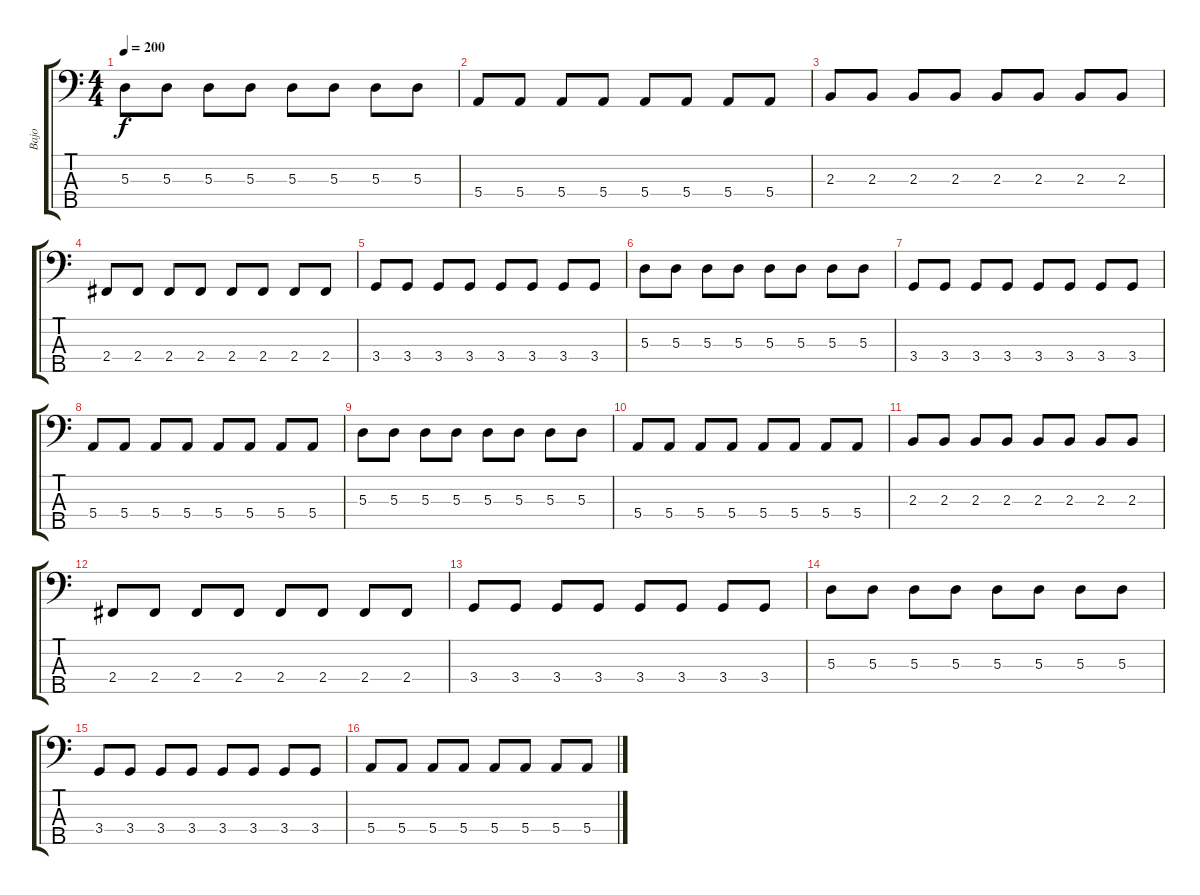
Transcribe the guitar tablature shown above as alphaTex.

\track ("Bajo" "Bajo") {instrument electricbassfinger}
\staff {score tabs}
\tuning (G2 D2 A1 E1 B0) {hide}
\ts (4 4)
\tempo 200
\clef f4
\ks c
5.3.8{dy f} 5.3.8 5.3.8 5.3.8 5.3.8 5.3.8 5.3.8 5.3.8 |
5.4.8 5.4.8 5.4.8 5.4.8 5.4.8 5.4.8 5.4.8 5.4.8 |
2.3.8 2.3.8 2.3.8 2.3.8 2.3.8 2.3.8 2.3.8 2.3.8 |
2.4.8 2.4.8 2.4.8 2.4.8 2.4.8 2.4.8 2.4.8 2.4.8 |
3.4.8 3.4.8 3.4.8 3.4.8 3.4.8 3.4.8 3.4.8 3.4.8 |
5.3.8 5.3.8 5.3.8 5.3.8 5.3.8 5.3.8 5.3.8 5.3.8 |
3.4.8 3.4.8 3.4.8 3.4.8 3.4.8 3.4.8 3.4.8 3.4.8 |
5.4.8 5.4.8 5.4.8 5.4.8 5.4.8 5.4.8 5.4.8 5.4.8 |
5.3.8 5.3.8 5.3.8 5.3.8 5.3.8 5.3.8 5.3.8 5.3.8 |
5.4.8 5.4.8 5.4.8 5.4.8 5.4.8 5.4.8 5.4.8 5.4.8 |
2.3.8 2.3.8 2.3.8 2.3.8 2.3.8 2.3.8 2.3.8 2.3.8 |
2.4.8 2.4.8 2.4.8 2.4.8 2.4.8 2.4.8 2.4.8 2.4.8 |
3.4.8 3.4.8 3.4.8 3.4.8 3.4.8 3.4.8 3.4.8 3.4.8 |
5.3.8 5.3.8 5.3.8 5.3.8 5.3.8 5.3.8 5.3.8 5.3.8 |
3.4.8 3.4.8 3.4.8 3.4.8 3.4.8 3.4.8 3.4.8 3.4.8 |
5.4.8 5.4.8 5.4.8 5.4.8 5.4.8 5.4.8 5.4.8 5.4.8
